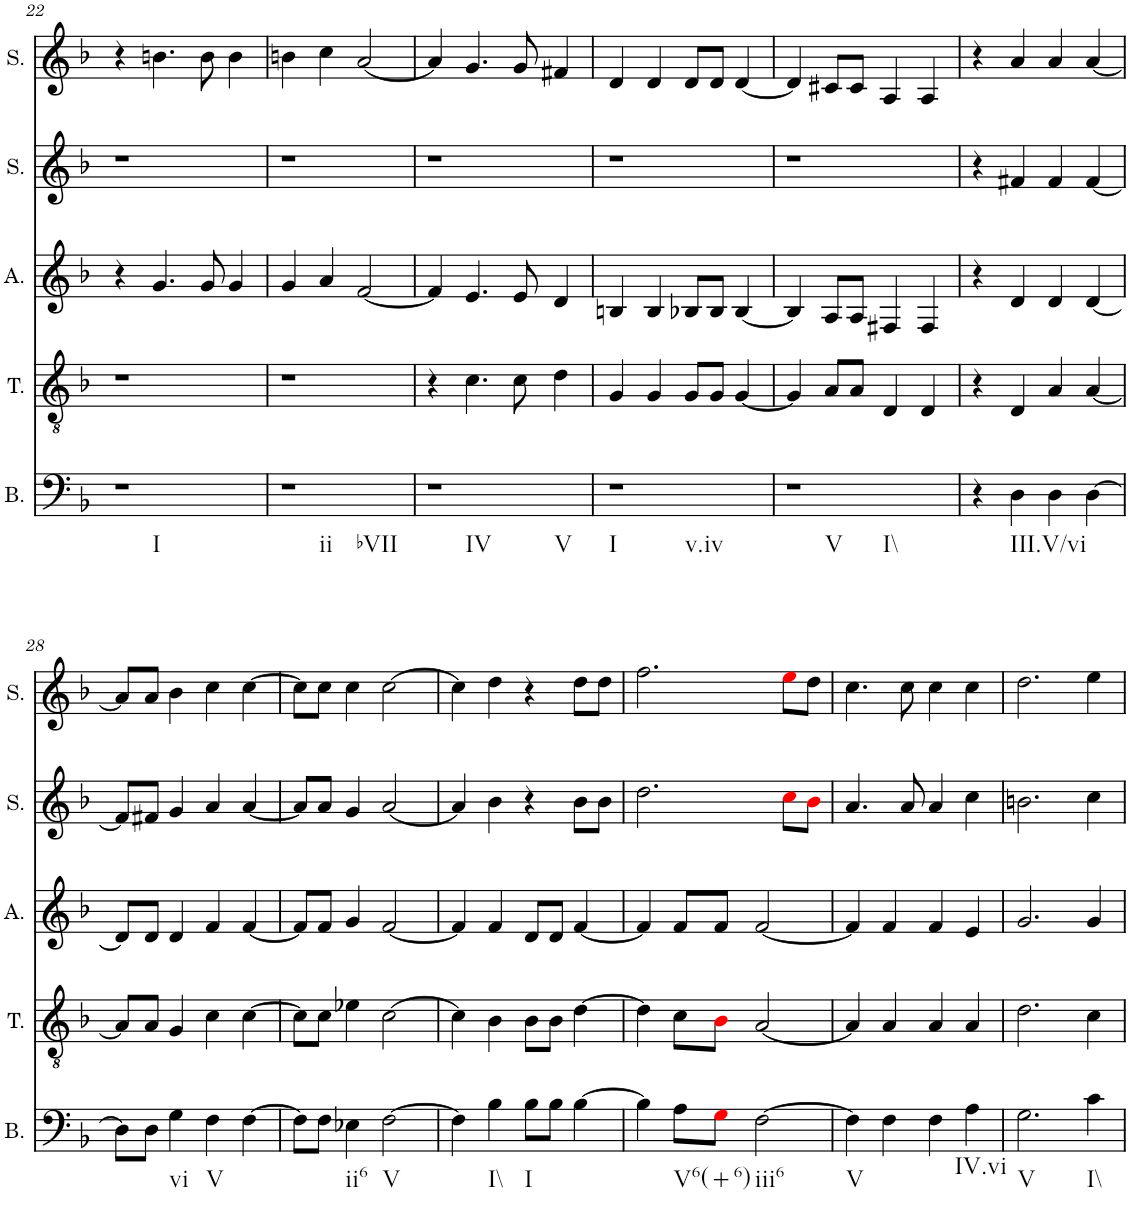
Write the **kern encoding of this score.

**kern	**kern	**kern	**kern	**kern
*part5	*part4	*part3	*part2	*part1
*staff5	*staff4	*staff3	*staff2	*staff1
*I"Bass	*I"Tenor	*I"Alto	*I"Soprano	*I"Soprano
*I'B.	*I'T.	*I'A.	*I'S.	*I'S.
!!LO:PB:g=z
*clefF4	*clefGv2	*clefG2	*clefG2	*clefG2
*k[b-]	*k[b-]	*k[b-]	*k[b-]	*k[b-]
*M4/4	*M4/4	*M4/4	*M4/4	*M4/4
=22	=22	=22	=22	=22
!LO:TX:b:t=I	!	!	!	!
1r	1r	4r	1r	4r
.	.	4.g/	.	4.bn\
.	.	8g/	.	8b\
.	.	4g/	.	4b\
=23	=23	=23	=23	=23
!LO:TX:b:t=ii	!	!	!	!
!LO:TX:b:t=bVII	!	!	!	!
1r	1r	4g/	1r	4bn\
.	.	4a/	.	4cc\
.	.	[2f/	.	[2a/
=24	=24	=24	=24	=24
!LO:TX:b:t=IV	!	!	!	!
!LO:TX:b:t=V	!	!	!	!
1r	4r	4f/]	1r	4a/]
.	4.c\	4.e/	.	4.g/
.	8c\	8e/	.	8g/
.	4d\	4d/	.	4f#X/
=25	=25	=25	=25	=25
!LO:TX:b:t=I	!	!	!	!
!LO:TX:b:t=v.iv	!	!	!	!
1r	4G/	4Bn/	1r	4d/
.	4G/	4B/	.	4d/
.	8G/L	8B-X/L	.	8d/L
.	8G/J	8B-/J	.	8d/J
.	[4G/	[4B-/	.	[4d/
=26	=26	=26	=26	=26
!LO:TX:b:t=V	!	!	!	!
!LO:TX:b:t=I\\	!	!	!	!
1r	4G/]	4B-/]	1r	4d/]
.	8A/L	8A/L	.	8c#X/L
.	8A/J	8A/J	.	8c#/J
.	4D/	4F#X/	.	4A/
.	4D/	4F#/	.	4A/
=27	=27	=27	=27	=27
4r	4r	4r	4r	4r
!LO:TX:b:t=III.V/vi	!	!	!	!
4D\	4D/	4d/	4f#X/	4a/
4D\	4A/	4d/	4f#/	4a/
[4D\	[4A/	[4d/	[4f#/	[4a/
!!LO:LB:g=z
=28	=28	=28	=28	=28
8D\L]	8A/L]	8d/L]	8f#/L]	8a/L]
8D\J	8A/J	8d/J	8f#X/J	8a/J
!LO:TX:b:t=vi	!	!	!	!
4G\	4G/	4d/	4g/	4b-\
!LO:TX:b:t=V	!	!	!	!
4F\	4c\	4f/	4a/	4cc\
[4F\	[4c\	[4f/	[4a/	[4cc\
=29	=29	=29	=29	=29
8F\L]	8c\L]	8f/L]	8a/L]	8cc\L]
8F\J	8c\J	8f/J	8a/J	8cc\J
!LO:TX:b:t=ii6	!	!	!	!
4E-X\	4e-X\	4g/	4g/	4cc\
!LO:TX:b:t=V	!	!	!	!
[2F\	[2c\	[2f/	[2a/	[2cc\
=30	=30	=30	=30	=30
4F\]	4c\]	4f/]	4a/]	4cc\]
!LO:TX:b:t=I\\	!	!	!	!
4B-\	4B-\	4f/	4b-\	4dd\
!LO:TX:b:t=I	!	!	!	!
8B-\L	8B-\L	8d/L	4r	4r
8B-\J	8B-\J	8d/J	.	.
[4B-\	[4d\	[4f/	8b-\L	8dd\L
.	.	.	8b-\J	8dd\J
=31	=31	=31	=31	=31
4B-\]	4d\]	4f/]	2.dd\	2.ff\
!LO:TX:b:t=V6(+6)	!	!	!	!
8A\L	8c\L	8f/L	.	.
8Gi\J	8B-i\J	8f/J	.	.
!LO:TX:b:t=iii6	!	!	!	!
[2F\	[2A/	[2f/	.	.
.	.	.	8cci\L	8eei\L
.	.	.	8b-i\J	8dd\J
=32	=32	=32	=32	=32
!LO:TX:b:t=V	!	!	!	!
4F\]	4A/]	4f/]	4.a/	4.cc\
4F\	4A/	4f/	.	.
.	.	.	8a/	8cc\
4F\	4A/	4f/	4a/	4cc\
!LO:TX:b:t=IV.vi	!	!	!	!
4A\	4A/	4e/	4cc\	4cc\
=33	=33	=33	=33	=33
!LO:TX:b:t=V	!	!	!	!
2.G\	2.d\	2.g/	2.bn\	2.dd\
!LO:TX:b:t=I\\	!	!	!	!
4c\	4c\	4g/	4cc\	4ee\
=	=	=	=	=
*-	*-	*-	*-	*-
